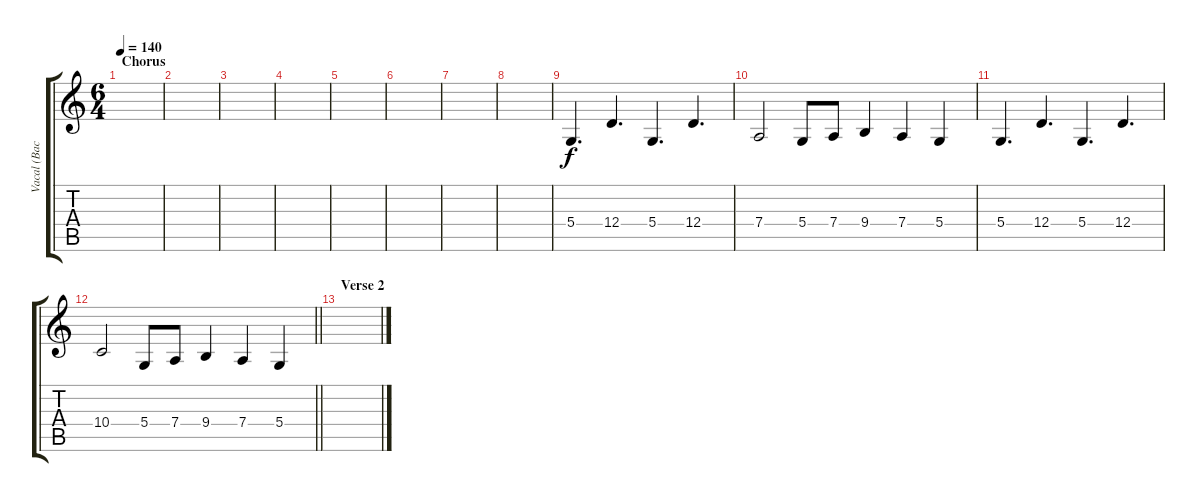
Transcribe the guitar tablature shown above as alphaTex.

\track ("Vacal (Back)" "Vacal (Bac") {instrument clarinet}
\staff {score tabs}
\tuning (E4 B3 G3 D3 A2 E2) {hide}
\ts (6 4)
\section ("" "Chorus")
\tempo 140
\clef g2
\ks c
|
|
|
|
|
|
|
|
5.4.4{d} 12.4.4{d} 5.4.4{d} 12.4.4{d} |
7.4.2 5.4.8 7.4.8 9.4.4 7.4.4 5.4.4 |
5.4.4{d} 12.4.4{d} 5.4.4{d} 12.4.4{d} |
\barLineRight lightlight
10.4.2 5.4.8 7.4.8 9.4.4 7.4.4 5.4.4 |
\section ("" "Verse 2")
